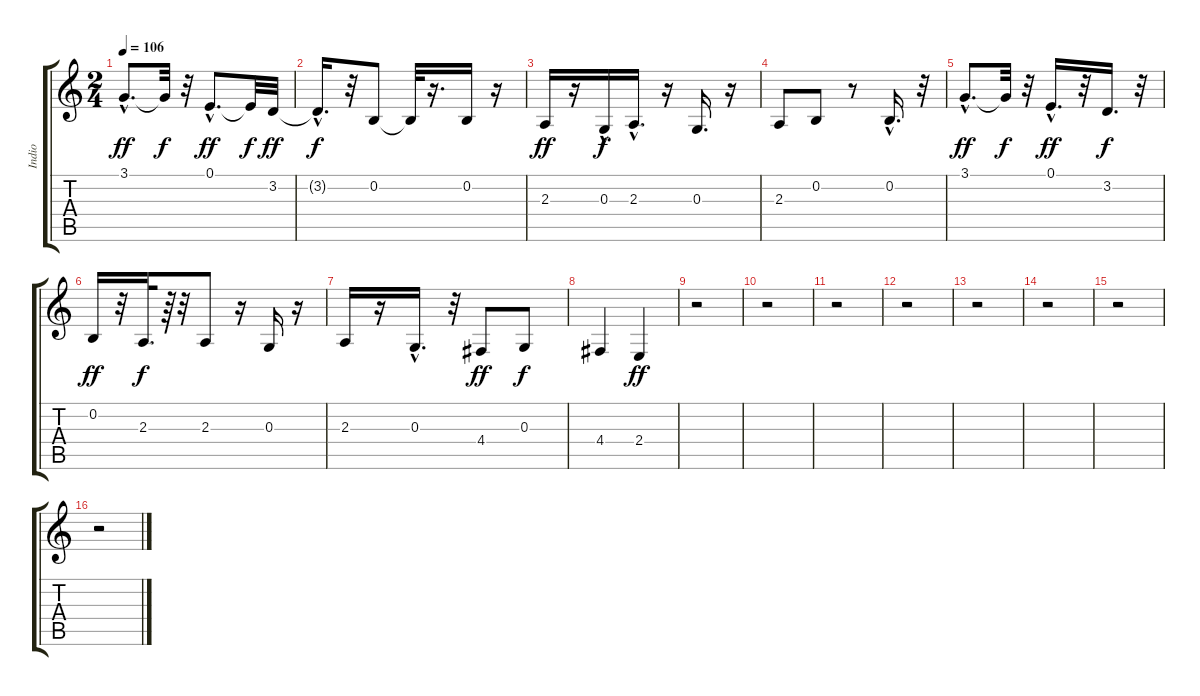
\track ("Indio" "Indio") {instrument tenorsax}
\staff {score tabs}
\tuning (E4 B3 G3 D3 A2 E2) {hide}
\ts (2 4)
\tempo 106
\clef g2
\ks c
3.1{hac}.8{d dy ff} 3.1{t}.32{dy f} r.32 0.1{hac}.8{d dy ff} 0.1{t}.32{dy f} 3.2.32{dy ff} |
3.2{hac t}.16{d dy f} r.32 0.2.8 0.2{t}.32 r.16{d} 0.2.16 r.16 |
2.3.16{dy ff} r.16 0.3{hac}.16{dy f} 2.3{hac}.16{d} r.16 0.3.16{d} r.16 |
2.3.8 0.2.8 r.8 0.2{hac}.16{d} r.32 |
3.1{hac}.8{d dy ff} 3.1{t}.32{dy f} r.32 0.1{hac}.16{d dy ff} r.32 3.2.16{d dy f} r.32 |
0.2.16{dy ff} r.32 2.3.32{d dy f} r.64 r.32 2.3.8 r.16 0.3.16 r.16 |
2.3.16 r.16 0.3{hac}.16{d} r.32 4.4.8{dy ff} 0.3.8{dy f} |
4.4.4 2.4.4{dy ff} |
r.2 |
r.2 |
r.2 |
r.2 |
r.2 |
r.2 |
r.2 |
r.2
